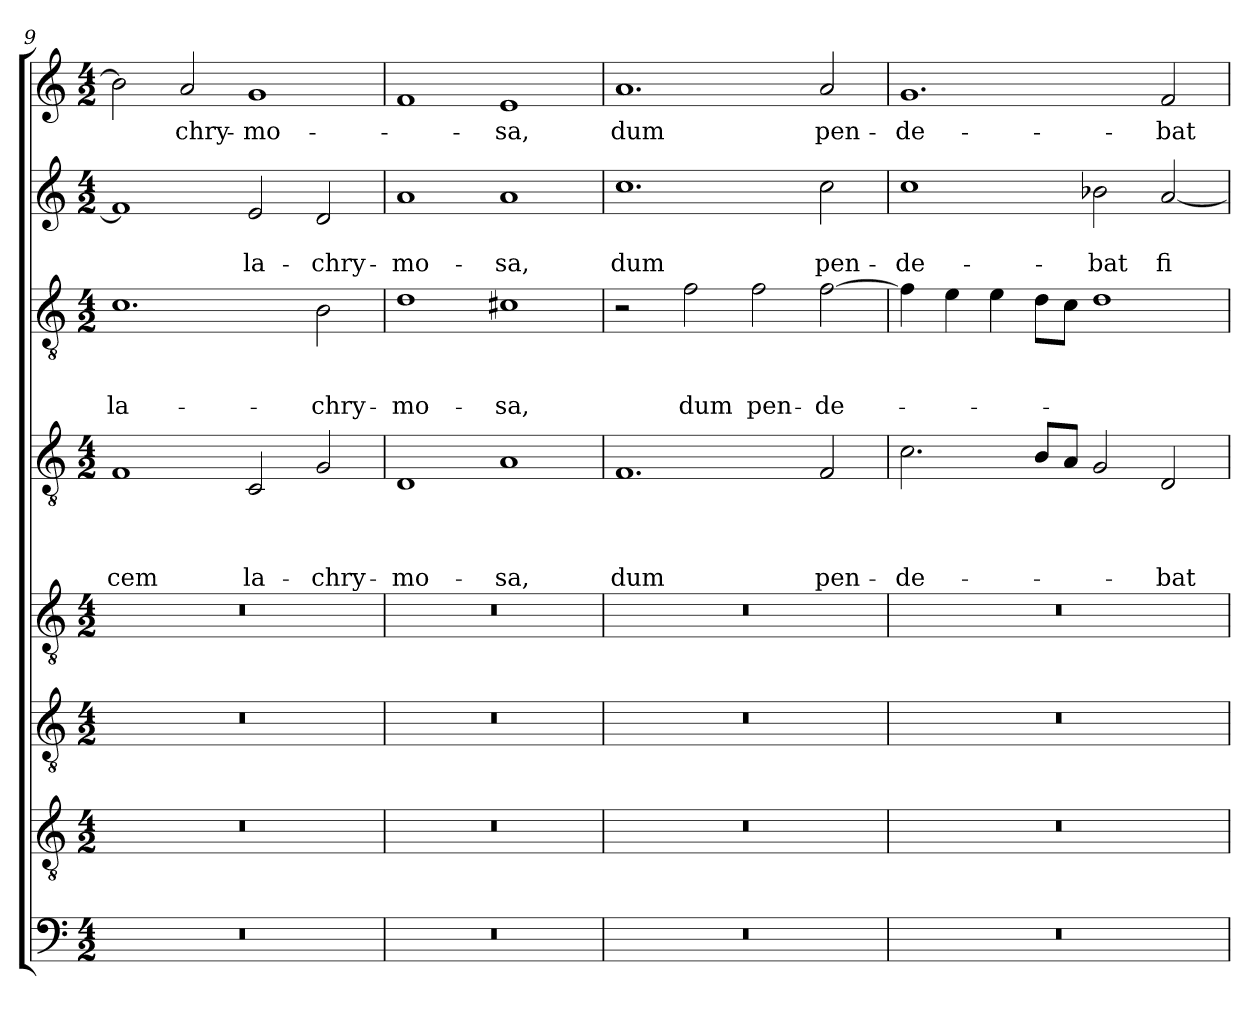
**kern	**kern	**kern	**kern	**kern	**text	**text	**text	**text	**kern	**text	**text	**text	**kern	**text	**text	**kern	**text
*part8	*part7	*part6	*part5	*part4	*part4	*part4	*part4	*part4	*part3	*part3	*part3	*part3	*part2	*part2	*part2	*part1	*part1
*staff8	*staff7	*staff6	*staff5	*staff4	*staff4	*staff4	*staff4	*staff4	*staff3	*staff3	*staff3	*staff3	*staff2	*staff2	*staff2	*staff1	*staff1
!!LO:LB:g=z
*clefF4	*clefGv2	*clefGv2	*clefGv2	*clefGv2	*	*	*	*	*clefGv2	*	*	*	*clefG2	*	*	*clefG2	*
*k[]	*k[]	*k[]	*k[]	*k[]	*	*	*	*	*k[]	*	*	*	*k[]	*	*	*k[]	*
*a:	*a:	*a:	*a:	*a:	*	*	*	*	*a:	*	*	*	*a:	*	*	*a:	*
*M4/2	*M4/2	*M4/2	*M4/2	*M4/2	*	*	*	*	*M4/2	*	*	*	*M4/2	*	*	*M4/2	*
=9	=9	=9	=9	=9	=9	=9	=9	=9	=9	=9	=9	=9	=9	=9	=9	=9	=9
!	!	!	!	!	!	!	!	!LO:LY:b	!	!	!	!LO:LY:b	!	!	!	!	!
0r	0r	0r	0r	1F	.	.	.	-cem	1.c	.	.	la-	1f]	.	.	2b-\]	.
!	!	!	!	!	!	!	!	!	!	!	!	!	!	!	!	!	!LO:LY:b
.	.	.	.	.	.	.	.	.	.	.	.	.	.	.	.	2a/	-chry-
!	!	!	!	!	!	!	!	!LO:LY:b	!	!	!	!	!	!	!LO:LY:b	!	!LO:LY:b
.	.	.	.	2C/	.	.	.	la-	.	.	.	.	2e/	.	la-	1g	-mo-
!	!	!	!	!	!	!	!	!LO:LY:b	!	!	!	!LO:LY:b	!	!	!LO:LY:b	!	!
.	.	.	.	2G/	.	.	.	-chry-	2B\	.	.	-chry-	2d/	.	-chry-	.	.
=10	=10	=10	=10	=10	=10	=10	=10	=10	=10	=10	=10	=10	=10	=10	=10	=10	=10
!	!	!	!	!	!	!	!	!LO:LY:b	!	!	!	!LO:LY:b	!	!	!LO:LY:b	!	!
0r	0r	0r	0r	1D	.	.	.	-mo-	1d	.	.	-mo-	1a	.	-mo-	1f	.
!	!	!	!	!	!	!	!	!LO:LY:b	!	!	!	!LO:LY:b	!	!	!LO:LY:b	!	!LO:LY:b
.	.	.	.	1A	.	.	.	-sa,	1c#X	.	.	-sa,	1a	.	-sa,	1e	-sa,
=11	=11	=11	=11	=11	=11	=11	=11	=11	=11	=11	=11	=11	=11	=11	=11	=11	=11
!	!	!	!	!	!	!	!	!LO:LY:b	!	!	!	!	!	!	!LO:LY:b	!	!LO:LY:b
0r	0r	0r	0r	1.F	.	.	.	dum	2r	.	.	.	1.cc	.	dum	1.a	dum
!	!	!	!	!	!	!	!	!	!	!	!	!LO:LY:b	!	!	!	!	!
.	.	.	.	.	.	.	.	.	2f\	.	.	dum	.	.	.	.	.
!	!	!	!	!	!	!	!	!	!	!	!	!LO:LY:b	!	!	!	!	!
.	.	.	.	.	.	.	.	.	2f\	.	.	pen-	.	.	.	.	.
!	!	!	!	!	!	!	!	!LO:LY:b	!	!	!	!LO:LY:b	!	!	!LO:LY:b	!	!LO:LY:b
.	.	.	.	2F/	.	.	.	pen-	[2f\	.	.	-de-	2cc\	.	pen-	2a/	pen-
=12	=12	=12	=12	=12	=12	=12	=12	=12	=12	=12	=12	=12	=12	=12	=12	=12	=12
!	!	!	!	!	!	!	!	!LO:LY:b	!	!	!	!	!	!	!LO:LY:b	!	!LO:LY:b
0r	0r	0r	0r	2.c\	.	.	.	-de-	4f\]	.	.	.	1cc	.	-de-	1.g	-de-
.	.	.	.	.	.	.	.	.	4e\	.	.	.	.	.	.	.	.
.	.	.	.	.	.	.	.	.	4e\	.	.	.	.	.	.	.	.
.	.	.	.	8B/L	.	.	.	.	8d\L	.	.	.	.	.	.	.	.
.	.	.	.	8A/J	.	.	.	.	8c\J	.	.	.	.	.	.	.	.
!	!	!	!	!	!	!	!	!	!	!	!	!	!	!	!LO:LY:b	!	!
.	.	.	.	2G/	.	.	.	.	1d	.	.	.	2b-X\	.	-bat	.	.
!	!	!	!	!	!	!	!	!LO:LY:b	!	!	!	!	!	!	!LO:LY:b	!	!LO:LY:b
.	.	.	.	2D/	.	.	.	-bat	.	.	.	.	[2a/	.	fi-	2f/	-bat
=	=	=	=	=	=	=	=	=	=	=	=	=	=	=	=	=	=
*-	*-	*-	*-	*-	*-	*-	*-	*-	*-	*-	*-	*-	*-	*-	*-	*-	*-
